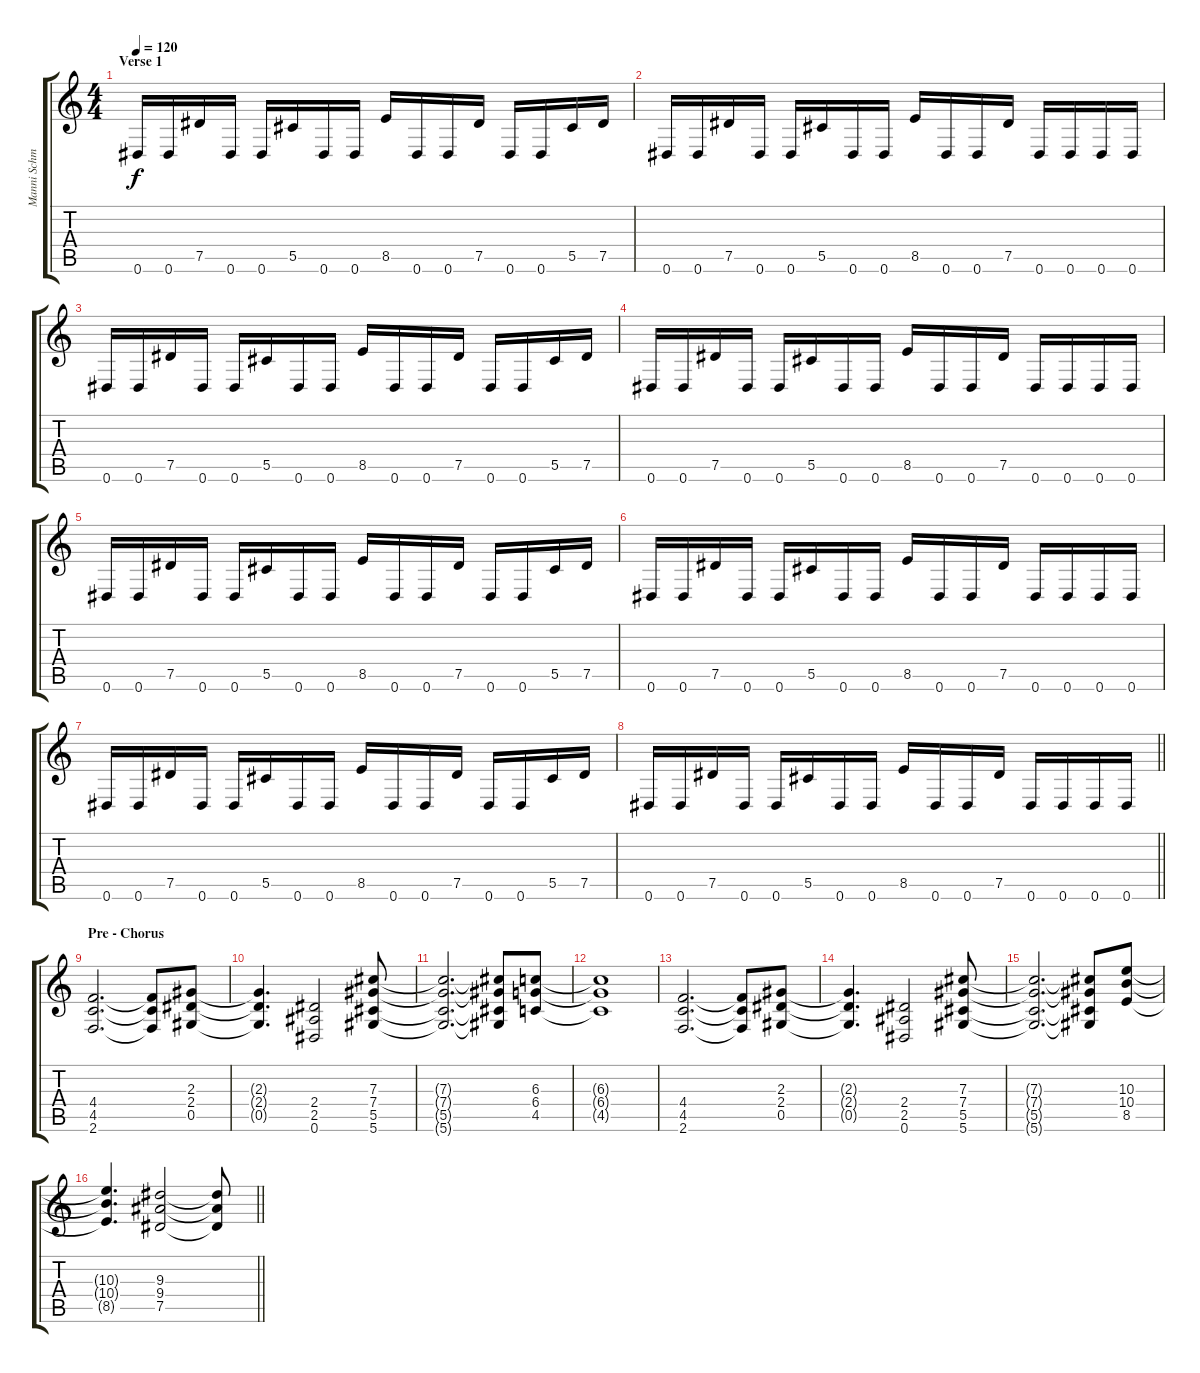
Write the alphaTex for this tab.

\track ("Manni Schmidt" "Manni Schm") {instrument distortionguitar}
\staff {score tabs}
\tuning (Eb4 Bb3 Gb3 Db3 Ab2 Eb2) {hide}
\ts (4 4)
\section ("" "Verse 1")
\tempo 120
\clef g2
\ks c
0.6.16{dy f} 0.6.16 7.5.16 0.6.16 0.6.16 5.5.16 0.6.16 0.6.16 8.5.16 0.6.16 0.6.16 7.5.16 0.6.16 0.6.16 5.5.16 7.5.16 |
0.6.16 0.6.16 7.5.16 0.6.16 0.6.16 5.5.16 0.6.16 0.6.16 8.5.16 0.6.16 0.6.16 7.5.16 0.6.16 0.6.16 0.6.16 0.6.16 |
0.6.16 0.6.16 7.5.16 0.6.16 0.6.16 5.5.16 0.6.16 0.6.16 8.5.16 0.6.16 0.6.16 7.5.16 0.6.16 0.6.16 5.5.16 7.5.16 |
0.6.16 0.6.16 7.5.16 0.6.16 0.6.16 5.5.16 0.6.16 0.6.16 8.5.16 0.6.16 0.6.16 7.5.16 0.6.16 0.6.16 0.6.16 0.6.16 |
0.6.16 0.6.16 7.5.16 0.6.16 0.6.16 5.5.16 0.6.16 0.6.16 8.5.16 0.6.16 0.6.16 7.5.16 0.6.16 0.6.16 5.5.16 7.5.16 |
0.6.16 0.6.16 7.5.16 0.6.16 0.6.16 5.5.16 0.6.16 0.6.16 8.5.16 0.6.16 0.6.16 7.5.16 0.6.16 0.6.16 0.6.16 0.6.16 |
0.6.16 0.6.16 7.5.16 0.6.16 0.6.16 5.5.16 0.6.16 0.6.16 8.5.16 0.6.16 0.6.16 7.5.16 0.6.16 0.6.16 5.5.16 7.5.16 |
\barLineRight lightlight
0.6.16 0.6.16 7.5.16 0.6.16 0.6.16 5.5.16 0.6.16 0.6.16 8.5.16 0.6.16 0.6.16 7.5.16 0.6.16 0.6.16 0.6.16 0.6.16 |
\section ("" "Pre - Chorus")
(4.4 4.5 2.6).2{d} (4.4{t} 4.5{t} 2.6{t}).8 (2.3 2.4 0.5).8 |
(2.3{t} 2.4{t} 0.5{t}).4{d} (2.4 2.5 0.6).2 (7.3 7.4 5.5 5.6).8 |
(7.3{t} 7.4{t} 5.5{t} 5.6{t}).2{d} (7.3{t} 7.4{t} 5.5{t} 5.6{t}).8 (6.3 6.4 4.5).8 |
(6.3{t} 6.4{t} 4.5{t}).1 |
(4.4 4.5 2.6).2{d} (4.4{t} 4.5{t} 2.6{t}).8 (2.3 2.4 0.5).8 |
(2.3{t} 2.4{t} 0.5{t}).4{d} (2.4 2.5 0.6).2 (7.3 7.4 5.5 5.6).8 |
(7.3{t} 7.4{t} 5.5{t} 5.6{t}).2{d} (7.3{t} 7.4{t} 5.5{t} 5.6{t}).8 (10.3 10.4 8.5).8 |
\barLineRight lightlight
(10.3{t} 10.4{t} 8.5{t}).4{d} (9.3 9.4 7.5).2 (9.3{t} 9.4{t} 7.5{t}).8
